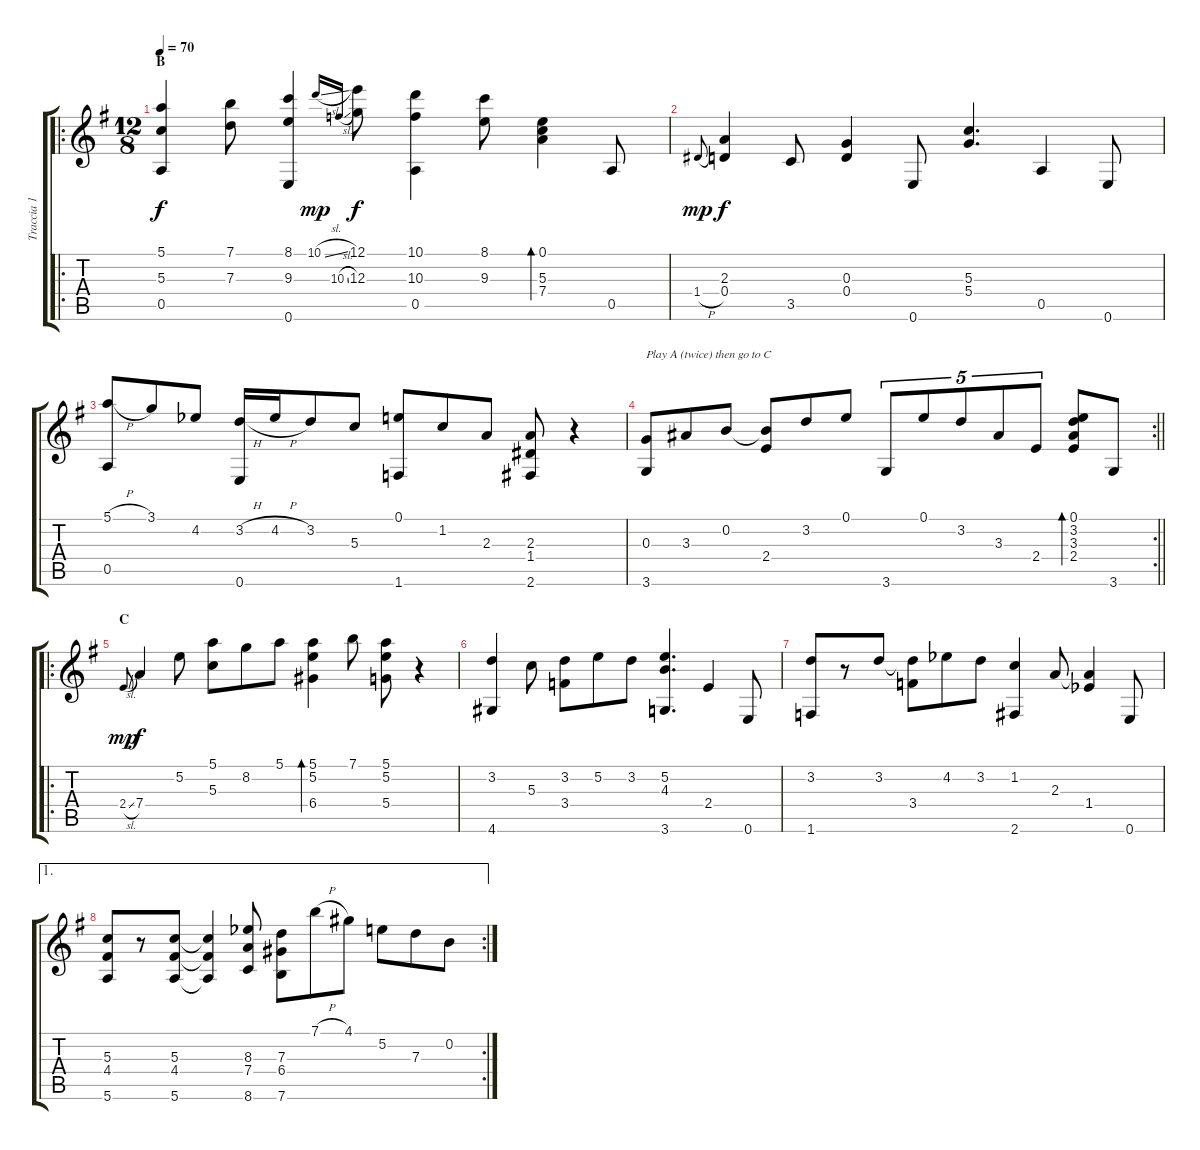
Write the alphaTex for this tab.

\track ("Traccia 1" "Traccia 1") {instrument acousticguitarnylon}
\staff {score tabs}
\tuning (E4 B3 G3 D3 A2 E2) {hide}
\ro
\ts (12 8)
\section ("" "B")
\tempo 70
\clef g2
\ks g
(5.1 5.3 0.5).4{dy f} (7.1 7.3).8 (8.1 9.3 0.6).4 10.1{sl}.16{gr onbeat dy mp} 10.3{sl}.16{gr onbeat} (12.1 12.3).8{dy f} (10.1 10.3 0.5).4 (8.1 9.3).8 (0.1 5.3 7.4).4{bd 30} 0.5.8 |
1.4{h}.8{gr onbeat dy mp} (2.3 0.4).4{dy f} 3.5.8 (0.3 0.4).4 0.6.8 (5.3 5.4).4{d} 0.5.4 0.6.8 |
(5.1{h} 0.5).8 3.1.8 4.2{acc b}.8 (3.2{h} 0.6).16 4.2{h acc b}.16 3.2.8 5.3.8 (0.1 1.6).8 1.2.8 2.3.8 (2.3 1.4 2.6).8 r.4 |
\rc 2
\barLineRight lightlight
(0.3 3.6).8{txt "Play A (twice) then go to C"} 3.3.8 0.2.8 (0.2{t} 2.4).8 3.2.8 0.1.8 3.6.8{tu (5 4)} 0.1.8{tu (5 4)} 3.2.8{tu (5 4)} 3.3.8{tu (5 4)} 2.4.8{tu (5 4)} (0.1 3.2 3.3 2.4).8{bd 30} 3.6.8 |
\ro
\section ("" "C")
2.4{sl}.8{gr onbeat dy mp} 7.4.4{dy f} 5.2.8 (5.1 5.3).8 8.2.8 5.1.8 (5.1 5.2 6.4).4{bd 30} 7.1.8 (5.1 5.2 5.4).8 r.4 |
(3.2 4.6).4 5.3.8 (3.2 3.4).8 5.2.8 3.2.8 (5.2 4.3 3.6).4{d} 2.4.4 0.6.8 |
(3.2 1.6).8 r.8 3.2.8 (3.2{t} 3.4).8 4.2{acc b}.8 3.2.8 (1.2 2.6).4 2.3.8 (2.3{t} 1.4{acc b}).4 0.6.8 |
\ae 1
\rc 2
(5.3 4.4 5.6).8 r.8 (5.3 4.4 5.6).8 (5.3{t} 4.4{t} 5.6{t}).4 (8.3{acc b} 7.4 8.6).8 (7.3 6.4 7.6).8 7.1{h}.8 4.1.8 5.2.8 7.3.8 0.2.8
